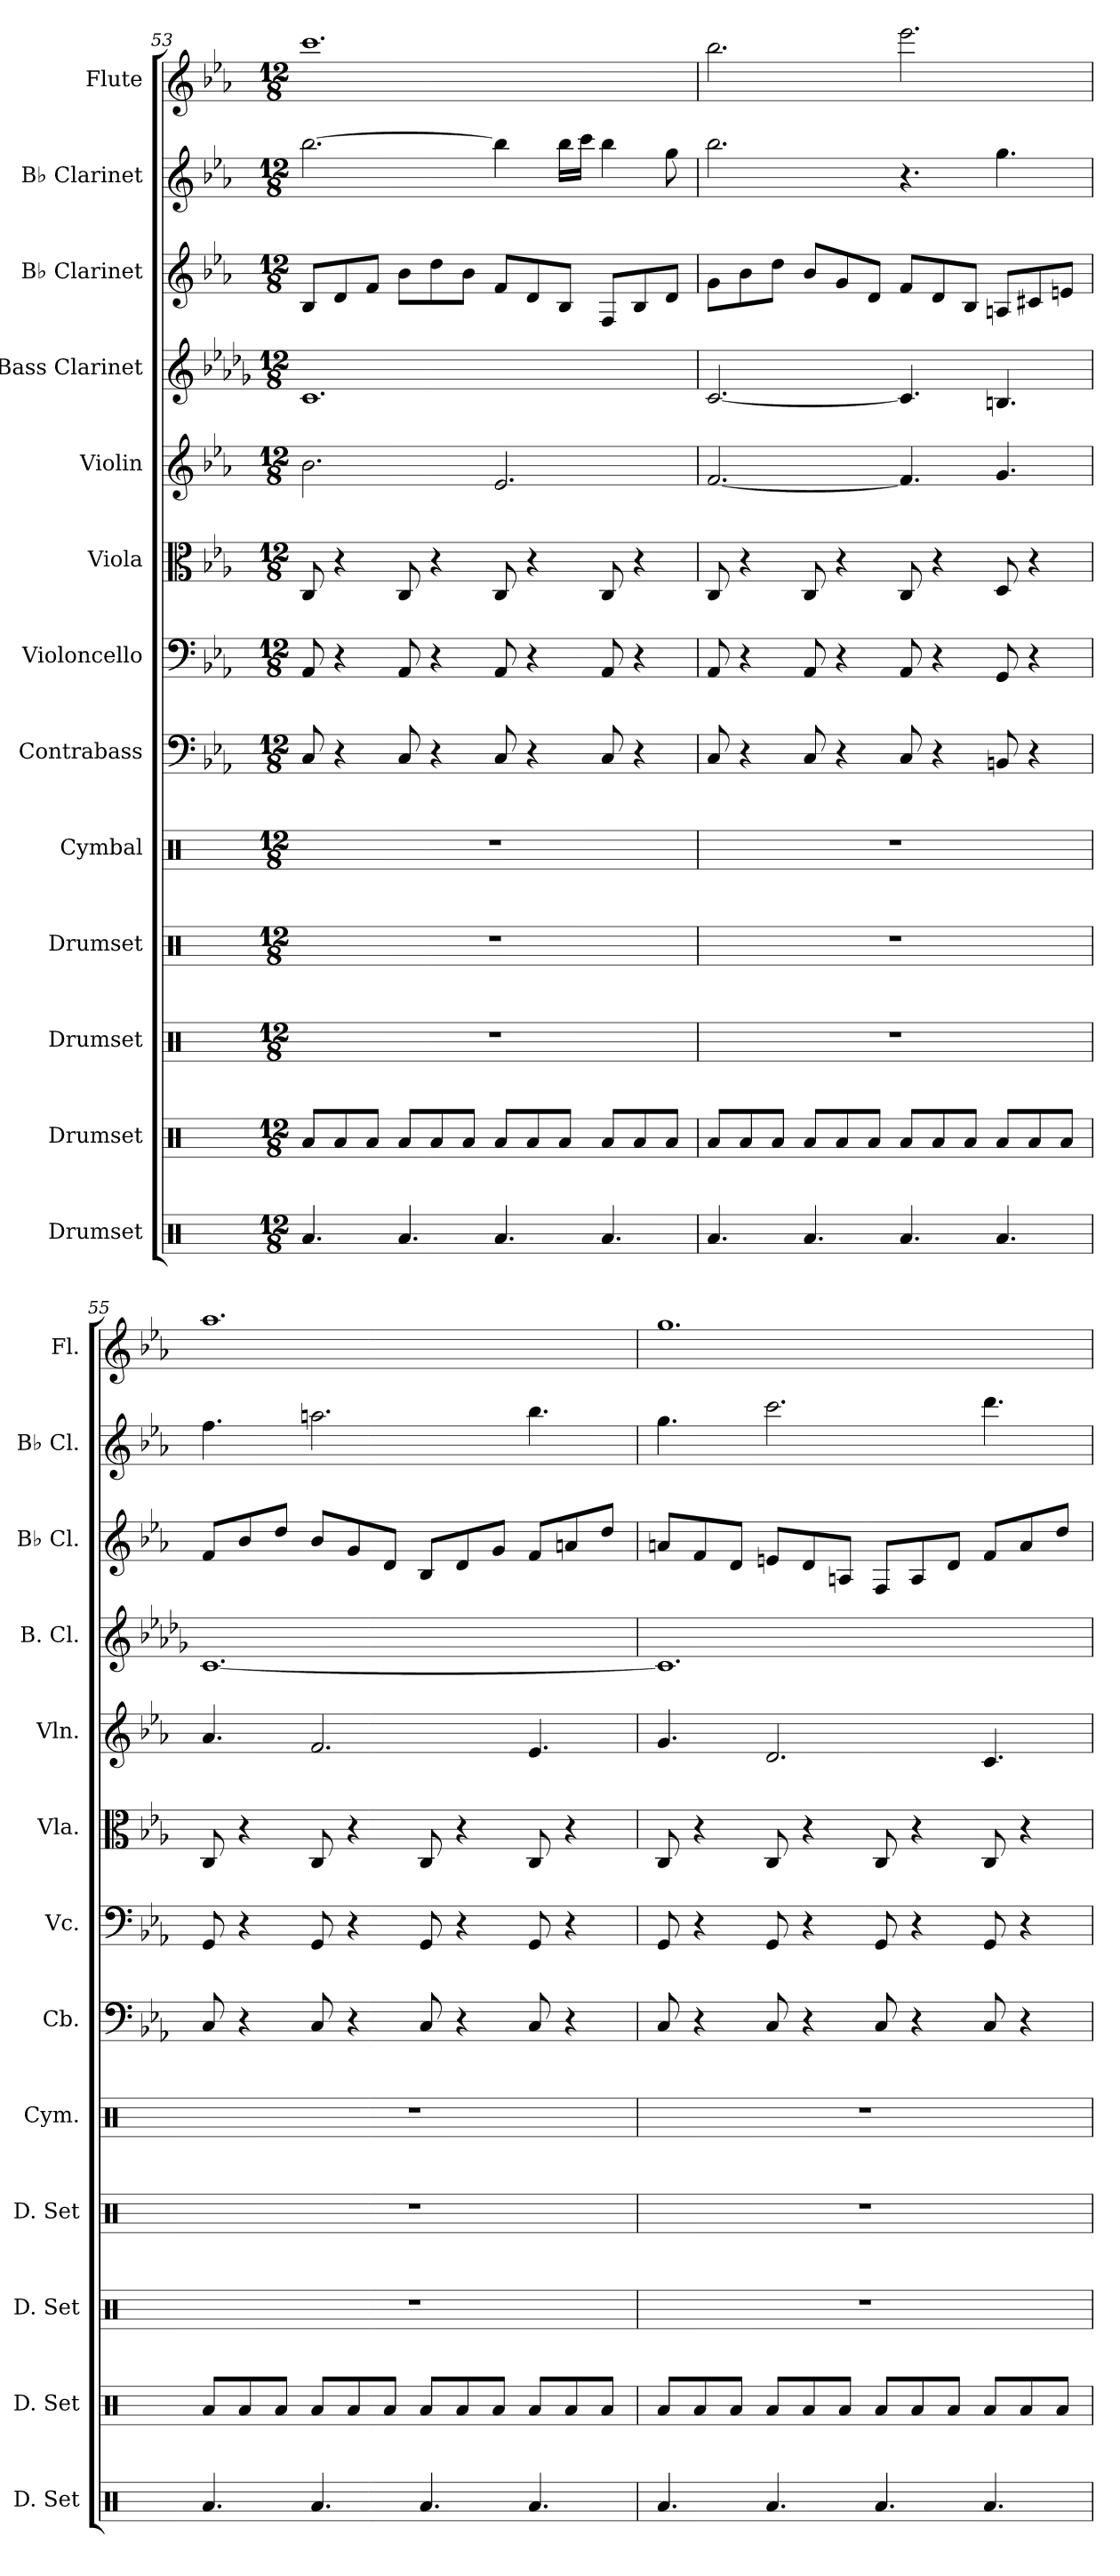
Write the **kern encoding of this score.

**kern	**kern	**kern	**kern	**kern	**kern	**kern	**kern	**kern	**kern	**kern	**kern	**kern
*part13	*part12	*part11	*part10	*part9	*part8	*part7	*part6	*part5	*part4	*part3	*part2	*part1
*staff13	*staff12	*staff11	*staff10	*staff9	*staff8	*staff7	*staff6	*staff5	*staff4	*staff3	*staff2	*staff1
*I"Drumset	*I"Drumset	*I"Drumset	*I"Drumset	*I"Cymbal	*I"Contrabass	*I"Violoncello	*I"Viola	*I"Violin	*I"Bass Clarinet	*I"B♭ Clarinet	*I"B♭ Clarinet	*I"Flute
*I'D. Set	*I'D. Set	*I'D. Set	*I'D. Set	*I'Cym.	*I'Cb.	*I'Vc.	*I'Vla.	*I'Vln.	*I'B. Cl.	*I'B♭ Cl.	*I'B♭ Cl.	*I'Fl.
*clefX	*clefX	*clefX	*clefX	*clefX	*clefF4	*clefF4	*clefC3	*clefG2	*clefG2	*clefG2	*clefG2	*clefG2
*	*	*	*	*	*ITrd7c12	*	*	*	*ITrd8c14	*ITrd1c2	*ITrd1c2	*
*k[]	*k[]	*k[]	*k[]	*k[]	*k[b-e-a-]	*k[b-e-a-]	*k[b-e-a-]	*k[b-e-a-]	*k[b-e-a-d-g-]	*k[b-e-a-d-g-]	*k[b-e-a-d-g-]	*k[b-e-a-]
*M12/8	*M12/8	*M12/8	*M12/8	*M12/8	*M12/8	*M12/8	*M12/8	*M12/8	*M12/8	*M12/8	*M12/8	*M12/8
=53	=53	=53	=53	=53	=53	=53	=53	=53	=53	=53	=53	=53
4.Ra/	8Ra/L	1.r	1.r	1.r	8CC/	8AA-/	8C/	2.b-\	1.C	8A-/L	[2.aa-\	1.ccc
.	8Ra/	.	.	.	4r	4r	4r	.	.	8c/	.	.
.	8Ra/J	.	.	.	.	.	.	.	.	8e-/J	.	.
4.Ra/	8Ra/L	.	.	.	8CC/	8AA-/	8C/	.	.	8a-\L	.	.
.	8Ra/	.	.	.	4r	4r	4r	.	.	8cc\	.	.
.	8Ra/J	.	.	.	.	.	.	.	.	8a-\J	.	.
4.Ra/	8Ra/L	.	.	.	8CC/	8AA-/	8C/	2.e-/	.	8e-/L	4aa-\]	.
.	8Ra/	.	.	.	4r	4r	4r	.	.	8c/	.	.
.	8Ra/J	.	.	.	.	.	.	.	.	8A-/J	16aa-\LL	.
.	.	.	.	.	.	.	.	.	.	.	16bb-\JJ	.
4.Ra/	8Ra/L	.	.	.	8CC/	8AA-/	8C/	.	.	8E-/L	4aa-\	.
.	8Ra/	.	.	.	4r	4r	4r	.	.	8A-/	.	.
.	8Ra/J	.	.	.	.	.	.	.	.	8c/J	8ff\	.
!!LO:PB:g=z
=54	=54	=54	=54	=54	=54	=54	=54	=54	=54	=54	=54	=54
4.Ra/	8Ra/L	1.r	1.r	1.r	8CC/	8AA-/	8C/	[2.f/	[2.C/	8f\L	2.aa-\	2.bb-\
.	8Ra/	.	.	.	4r	4r	4r	.	.	8a-\	.	.
.	8Ra/J	.	.	.	.	.	.	.	.	8cc\J	.	.
4.Ra/	8Ra/L	.	.	.	8CC/	8AA-/	8C/	.	.	8a-/L	.	.
.	8Ra/	.	.	.	4r	4r	4r	.	.	8f/	.	.
.	8Ra/J	.	.	.	.	.	.	.	.	8c/J	.	.
4.Ra/	8Ra/L	.	.	.	8CC/	8AA-/	8C/	4.f/]	4.C/]	8e-/L	4.r	2.eee-\
.	8Ra/	.	.	.	4r	4r	4r	.	.	8c/	.	.
.	8Ra/J	.	.	.	.	.	.	.	.	8A-/J	.	.
4.Ra/	8Ra/L	.	.	.	8BBBn/	8GG/	8D/	4.g/	4.BBn/	8Gn/L	4.ff\	.
.	8Ra/	.	.	.	4r	4r	4r	.	.	8Bn/	.	.
.	8Ra/J	.	.	.	.	.	.	.	.	8dn/J	.	.
=55	=55	=55	=55	=55	=55	=55	=55	=55	=55	=55	=55	=55
4.Ra/	8Ra/L	1.r	1.r	1.r	8CC/	8GG/	8C/	4.a-/	[1.C	8e-/L	4.ee-\	1.aa-
.	8Ra/	.	.	.	4r	4r	4r	.	.	8a-/	.	.
.	8Ra/J	.	.	.	.	.	.	.	.	8cc/J	.	.
4.Ra/	8Ra/L	.	.	.	8CC/	8GG/	8C/	2.f/	.	8a-/L	2.ggn\	.
.	8Ra/	.	.	.	4r	4r	4r	.	.	8f/	.	.
.	8Ra/J	.	.	.	.	.	.	.	.	8c/J	.	.
4.Ra/	8Ra/L	.	.	.	8CC/	8GG/	8C/	.	.	8A-/L	.	.
.	8Ra/	.	.	.	4r	4r	4r	.	.	8c/	.	.
.	8Ra/J	.	.	.	.	.	.	.	.	8f/J	.	.
4.Ra/	8Ra/L	.	.	.	8CC/	8GG/	8C/	4.e-/	.	8e-/L	4.aa-\	.
.	8Ra/	.	.	.	4r	4r	4r	.	.	8gn/	.	.
.	8Ra/J	.	.	.	.	.	.	.	.	8cc/J	.	.
!!LO:PB:g=z
=56	=56	=56	=56	=56	=56	=56	=56	=56	=56	=56	=56	=56
4.Ra/	8Ra/L	1.r	1.r	1.r	8CC/	8GG/	8C/	4.g/	1.C]	8gn/L	4.ff\	1.gg
.	8Ra/	.	.	.	4r	4r	4r	.	.	8e-/	.	.
.	8Ra/J	.	.	.	.	.	.	.	.	8c/J	.	.
4.Ra/	8Ra/L	.	.	.	8CC/	8GG/	8C/	2.d/	.	8dn/L	2.bb-\	.
.	8Ra/	.	.	.	4r	4r	4r	.	.	8c/	.	.
.	8Ra/J	.	.	.	.	.	.	.	.	8Gn/J	.	.
4.Ra/	8Ra/L	.	.	.	8CC/	8GG/	8C/	.	.	8E-/L	.	.
.	8Ra/	.	.	.	4r	4r	4r	.	.	8G/	.	.
.	8Ra/J	.	.	.	.	.	.	.	.	8c/J	.	.
4.Ra/	8Ra/L	.	.	.	8CC/	8GG/	8C/	4.c/	.	8e-/L	4.ccc\	.
.	8Ra/	.	.	.	4r	4r	4r	.	.	8g/	.	.
.	8Ra/J	.	.	.	.	.	.	.	.	8cc/J	.	.
=	=	=	=	=	=	=	=	=	=	=	=	=
*-	*-	*-	*-	*-	*-	*-	*-	*-	*-	*-	*-	*-
